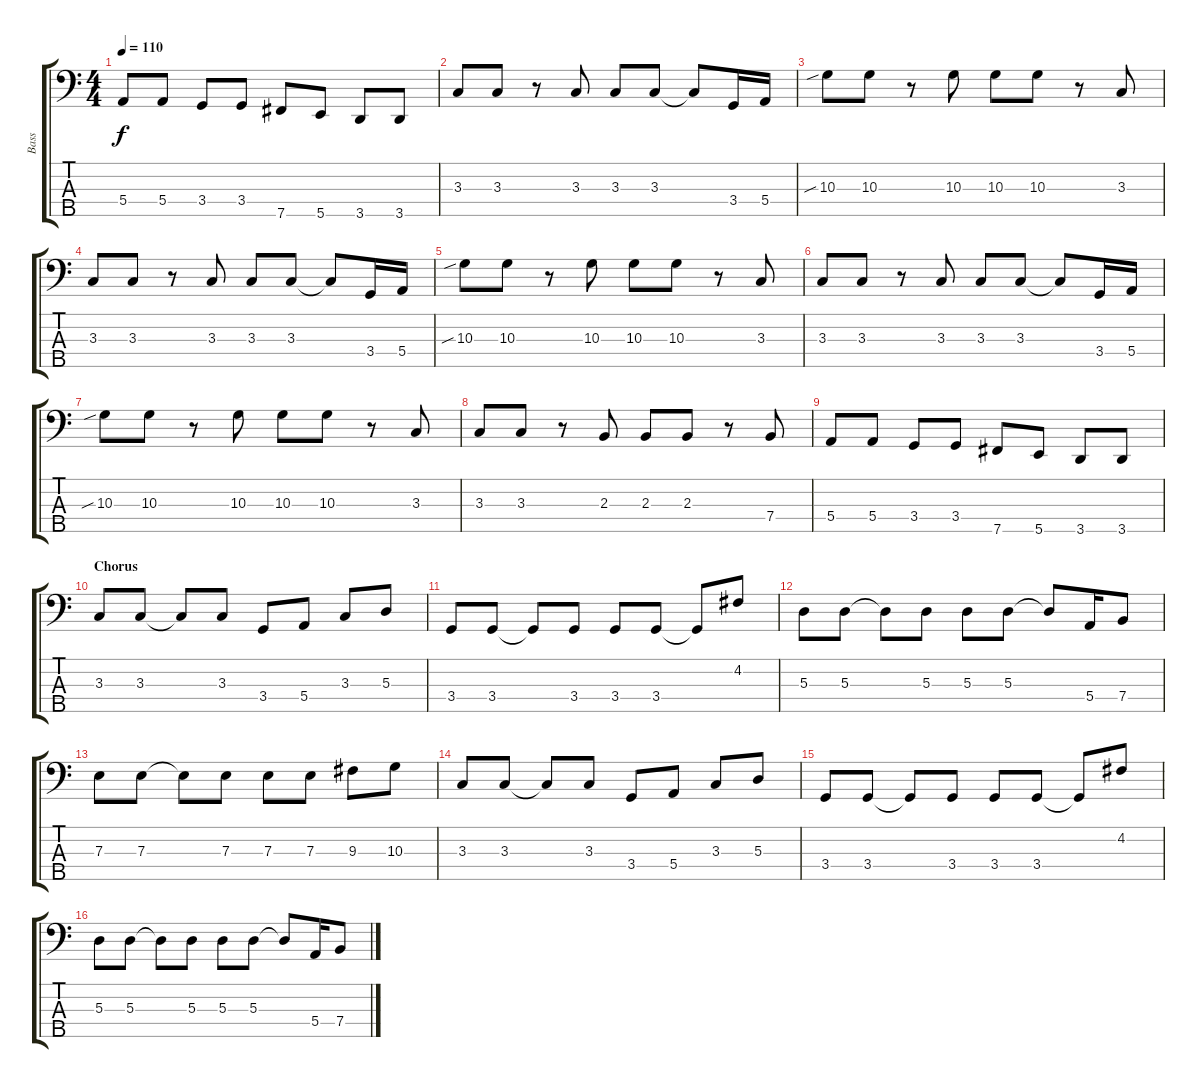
\track ("Bass" "Bass") {instrument electricbassfinger}
\staff {score tabs}
\tuning (G2 D2 A1 E1 B0) {hide}
\ts (4 4)
\tempo 110
\clef f4
\ks c
5.4.8{dy f} 5.4.8 3.4.8 3.4.8 7.5.8 5.5.8 3.5.8 3.5.8 |
3.3.8 3.3.8 r.8 3.3.8 3.3.8 3.3.8 3.3{t}.8 3.4.16 5.4.16 |
10.3{sib}.8 10.3.8 r.8 10.3.8 10.3.8 10.3.8 r.8 3.3.8 |
3.3.8 3.3.8 r.8 3.3.8 3.3.8 3.3.8 3.3{t}.8 3.4.16 5.4.16 |
10.3{sib}.8 10.3.8 r.8 10.3.8 10.3.8 10.3.8 r.8 3.3.8 |
3.3.8 3.3.8 r.8 3.3.8 3.3.8 3.3.8 3.3{t}.8 3.4.16 5.4.16 |
10.3{sib}.8 10.3.8 r.8 10.3.8 10.3.8 10.3.8 r.8 3.3.8 |
3.3.8 3.3.8 r.8 2.3.8 2.3.8 2.3.8 r.8 7.4.8 |
5.4.8 5.4.8 3.4.8 3.4.8 7.5.8 5.5.8 3.5.8 3.5.8 |
\section ("" "Chorus")
3.3.8 3.3.8 3.3{t}.8 3.3.8 3.4.8 5.4.8 3.3.8 5.3.8 |
3.4.8 3.4.8 3.4{t}.8 3.4.8 3.4.8 3.4.8 3.4{t}.8 4.2.8 |
5.3.8 5.3.8 5.3{t}.8 5.3.8 5.3.8 5.3.8 5.3{t}.8 5.4.16 7.4.8 |
7.3.8 7.3.8 7.3{t}.8 7.3.8 7.3.8 7.3.8 9.3.8 10.3.8 |
3.3.8 3.3.8 3.3{t}.8 3.3.8 3.4.8 5.4.8 3.3.8 5.3.8 |
3.4.8 3.4.8 3.4{t}.8 3.4.8 3.4.8 3.4.8 3.4{t}.8 4.2.8 |
5.3.8 5.3.8 5.3{t}.8 5.3.8 5.3.8 5.3.8 5.3{t}.8 5.4.16 7.4.8
